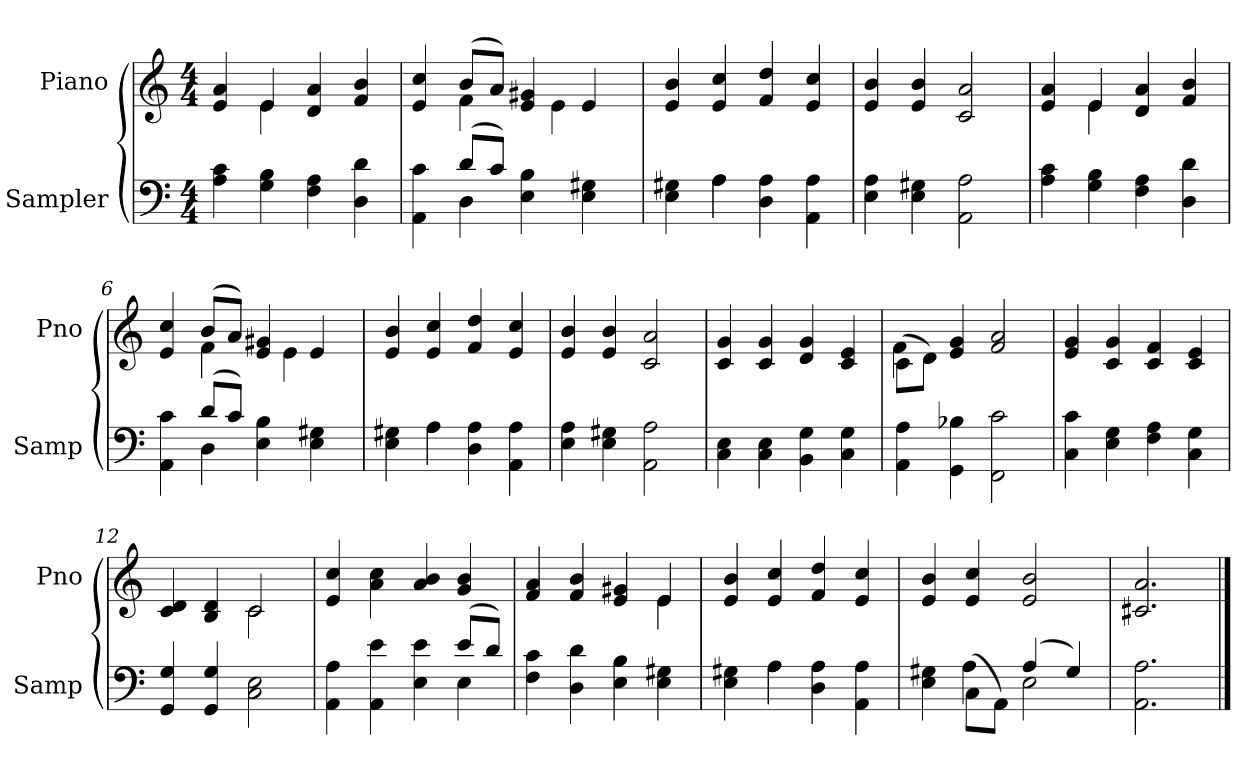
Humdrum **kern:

**kern	**kern
*part2	*part1
*staff2	*staff1
*I"Sampler	*I"Piano
*I'Samp	*I'Pno
*clefF4	*clefG2
*M4/4	*M4/4
=1	=1
*	*^
4A 4c	4e 4a	4ryy
4G 4B	4e/	4e
4F 4A	4d 4a	2ryy
4D 4d	4f 4b	.
=2	=2	=2
*^	*	*
4AA 4c	4ryy	4e 4cc	4ryy
(8d/L	4D	(8b/L	4f
8c/J)	.	8a/J)	.
4E 4B	2ryy	4e 4g#X	8ryy
.	.	.	4e
4E 4G#X	.	4e/	.
.	.	.	8ryy
*	*	*v	*v
=3	=3	=3
4E 4G#X	4ryy	4e 4b
4A\	4A	4e 4cc
4D 4A	2ryy	4f 4dd
4AA 4A	.	4e 4cc
*v	*v	*
=4	=4
4E 4A	4e 4b
4E 4G#X	4e 4b
2AA 2A	2c 2a
=5	=5
*	*^
4A 4c	4e 4a	4ryy
4G 4B	4e/	4e
4F 4A	4d 4a	2ryy
4D 4d	4f 4b	.
=6	=6	=6
*^	*	*
4AA 4c	4ryy	4e 4cc	4ryy
(8d/L	4D	(8b/L	4f
8c/J)	.	8a/J)	.
4E 4B	2ryy	4e 4g#X	8ryy
.	.	.	4e
4E 4G#X	.	4e/	.
.	.	.	8ryy
*	*	*v	*v
=7	=7	=7
4E 4G#X	4ryy	4e 4b
4A\	4A	4e 4cc
4D 4A	2ryy	4f 4dd
4AA 4A	.	4e 4cc
*v	*v	*
=8	=8
4E 4A	4e 4b
4E 4G#X	4e 4b
2AA 2A	2c 2a
=9	=9
4C 4E	4c 4g
4C 4E	4c 4g
4BB 4G	4d 4g
4C 4G	4c 4e
=10	=10
*	*^
4AA 4A	(8c\L	4f
.	8d\J)	.
4GG 4B-X	4e 4g	2.ryy
2FF 2c	2f 2a	.
*	*v	*v
=11	=11
4C 4c	4e 4g
4E 4G	4c 4g
4F 4A	4c 4f
4C 4G	4c 4e
=12	=12
*	*^
4GG 4G	4c 4d	2ryy
4GG 4G	4B 4d	.
2C 2E	2c/	2c
*	*v	*v
=13	=13
*^	*
4AA 4A	2.ryy	4e 4cc
4AA 4e	.	4a 4cc
4E 4e	.	4a 4b
(8e/L	4E	4g 4b
8d/J)	.	.
*v	*v	*
=14	=14
*	*^
4F 4c	4f 4a	2.ryy
4D 4d	4f 4b	.
4E 4B	4e 4g#X	.
4E 4G#X	4e/	4e
*	*v	*v
=15	=15
*^	*
4E 4G#X	4ryy	4e 4b
4A\	4A	4e 4cc
4D 4A	2ryy	4f 4dd
4AA 4A	.	4e 4cc
=16	=16	=16
4E 4G#X	4ryy	4e 4b
(8C\L	4A	4e 4cc
8AA\J)	.	.
(4A/	2E	2e 2b
4G#/)	.	.
*v	*v	*
=17	=17
2.AA 2.A	2.c#X 2.a
==	==
*-	*-
